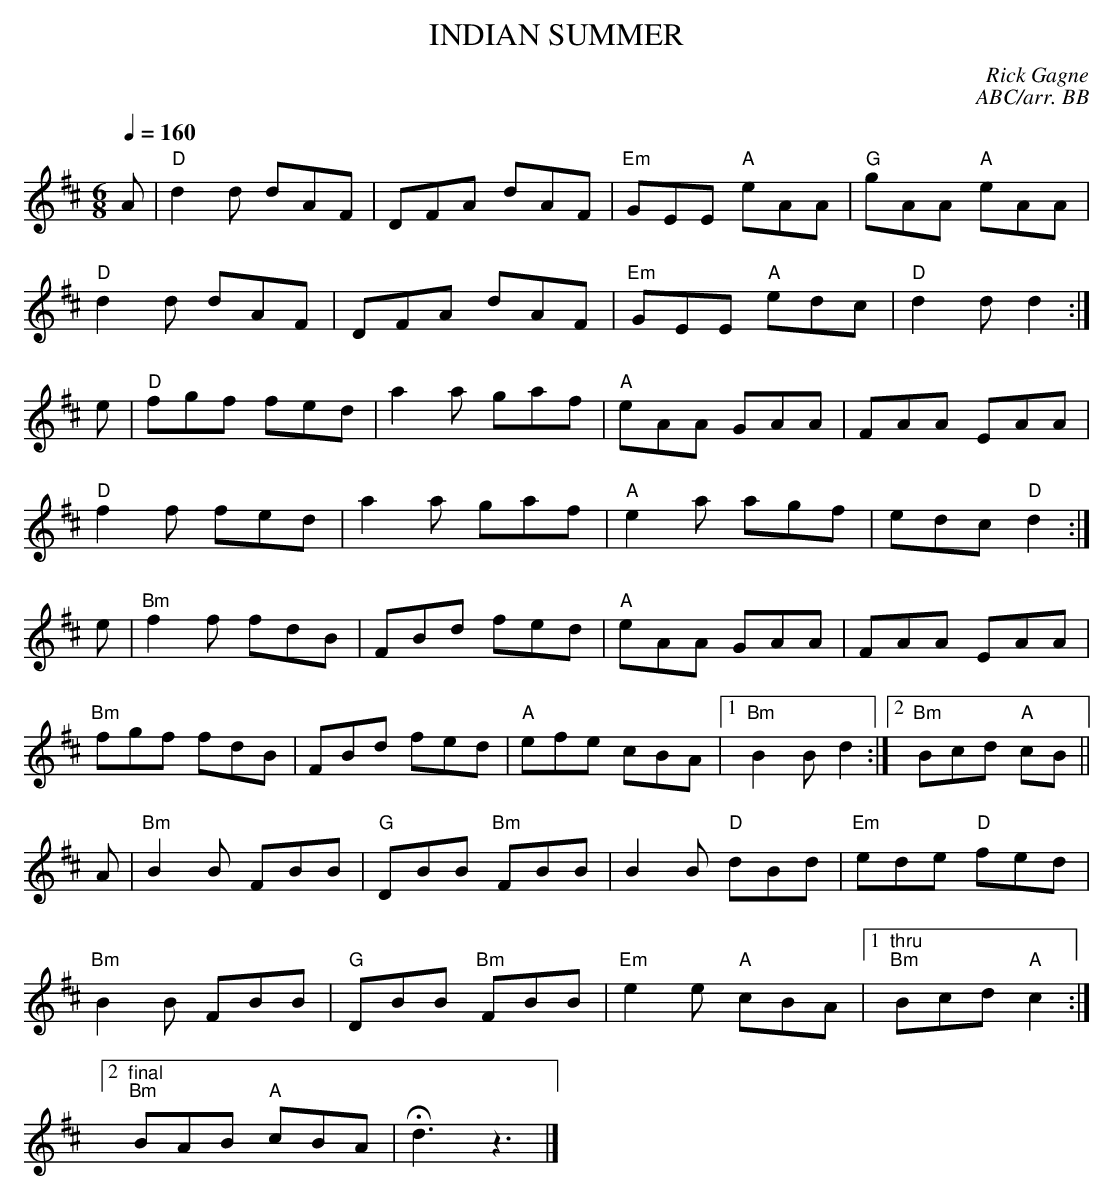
X:1
T: INDIAN SUMMER
C: Rick Gagne
C:ABC/arr. BB
Q:1/4=160
M: 6/8
K: D
A | "D"d2d dAF | DFA dAF | "Em"GEE "A"eAA | "G"gAA "A"eAA |
"D"d2d dAF | DFA dAF | "Em"GEE "A"edc | "D"d2d d2 :|
e | "D"fgf fed | a2a gaf | "A"eAA GAA |FAA EAA |
"D"f2f fed | a2a gaf | "A"e2a agf | edc "D"d2 :|
e | "Bm"f2f fdB | FBd fed | "A"eAA GAA | FAA EAA |
"Bm"fgf fdB | FBd fed | "A"efe cBA |1 "Bm"B2B d2 :|2 "Bm"Bcd "A"cB ||
A | "Bm"B2B FBB | "G"DBB "Bm"FBB | B2B "D"dBd | "Em"ede "D"fed |
"Bm"B2B FBB | "G"DBB "Bm"FBB | "Em"e2e "A"cBA |1 "thru""Bm"Bcd "A"c2 :|
[2 "final""Bm"BAB "A"cBA|Hd3z3|]
